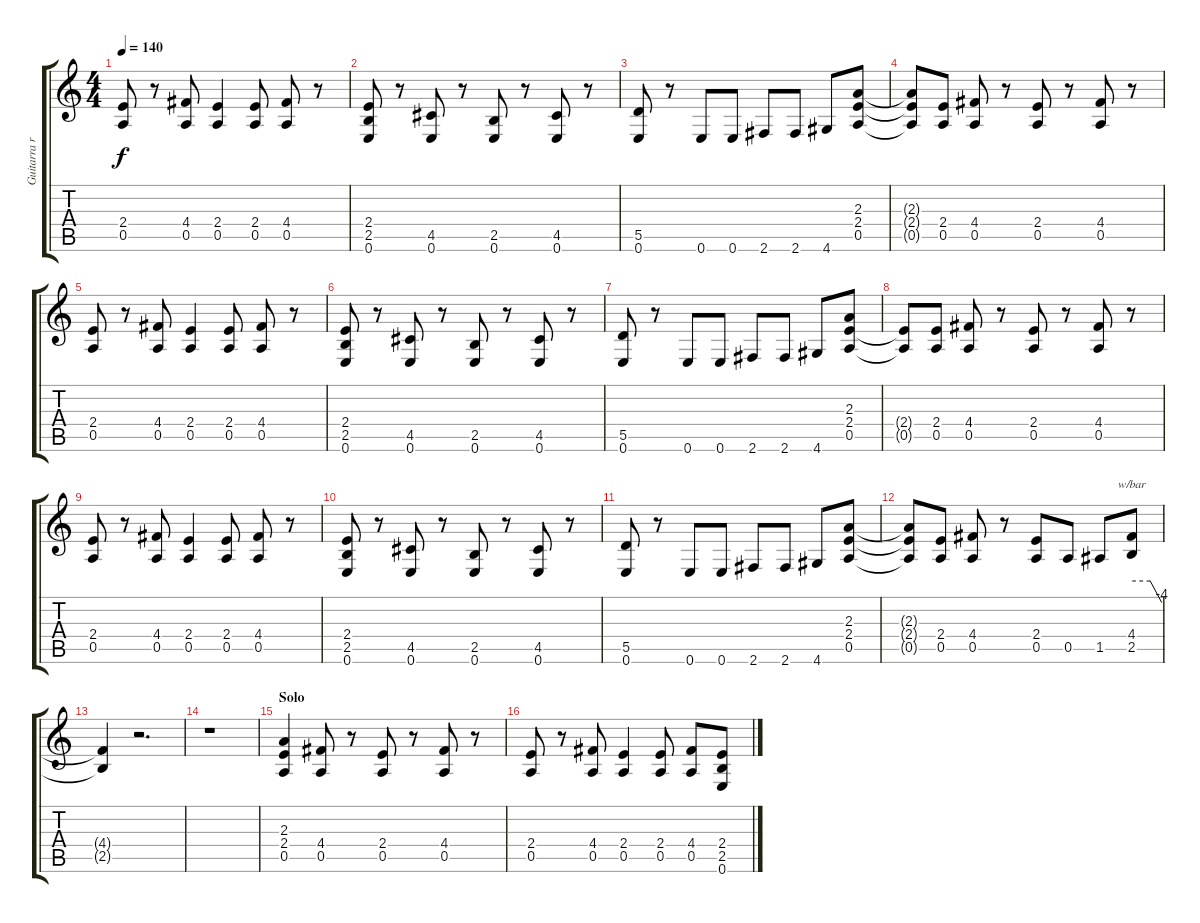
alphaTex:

\track ("Guitarra rítmica" "Guitarra r") {instrument distortionguitar}
\staff {score tabs}
\tuning (E4 B3 G3 D3 A2 E2) {hide}
\ts (4 4)
\tempo 140
\clef g2
\ks c
(2.4 0.5).8{dy f} r.8 (4.4 0.5).8 (2.4 0.5).4 (2.4 0.5).8 (4.4 0.5).8 r.8 |
(2.4 2.5 0.6).8 r.8 (4.5 0.6).8 r.8 (2.5 0.6).8 r.8 (4.5 0.6).8 r.8 |
(5.5 0.6).8 r.8 0.6.8 0.6.8 2.6.8 2.6.8 4.6.8 (2.3 2.4 0.5).8 |
(2.3{t} 2.4{t} 0.5{t}).8 (2.4 0.5).8 (4.4 0.5).8 r.8 (2.4 0.5).8 r.8 (4.4 0.5).8 r.8 |
(2.4 0.5).8 r.8 (4.4 0.5).8 (2.4 0.5).4 (2.4 0.5).8 (4.4 0.5).8 r.8 |
(2.4 2.5 0.6).8 r.8 (4.5 0.6).8 r.8 (2.5 0.6).8 r.8 (4.5 0.6).8 r.8 |
(5.5 0.6).8 r.8 0.6.8 0.6.8 2.6.8 2.6.8 4.6.8 (2.3 2.4 0.5).8 |
(2.4{t} 0.5{t}).8 (2.4 0.5).8 (4.4 0.5).8 r.8 (2.4 0.5).8 r.8 (4.4 0.5).8 r.8 |
(2.4 0.5).8 r.8 (4.4 0.5).8 (2.4 0.5).4 (2.4 0.5).8 (4.4 0.5).8 r.8 |
(2.4 2.5 0.6).8 r.8 (4.5 0.6).8 r.8 (2.5 0.6).8 r.8 (4.5 0.6).8 r.8 |
(5.5 0.6).8 r.8 0.6.8 0.6.8 2.6.8 2.6.8 4.6.8 (2.3 2.4 0.5).8 |
(2.3{t} 2.4{t} 0.5{t}).8 (2.4 0.5).8 (4.4 0.5).8 r.8 (2.4 0.5).8 0.5.8 1.5.8 (4.4 2.5).8{tbe (custom default 0 0 37 0 60 -16)} |
(4.4{t} 2.5{t}).4 r.2{d} |
r.1 |
\section ("" "Solo")
(2.3 2.4 0.5).4 (4.4 0.5).8 r.8 (2.4 0.5).8 r.8 (4.4 0.5).8 r.8 |
(2.4 0.5).8 r.8 (4.4 0.5).8 (2.4 0.5).4 (2.4 0.5).8 (4.4 0.5).8 (2.4 2.5 0.6).8
